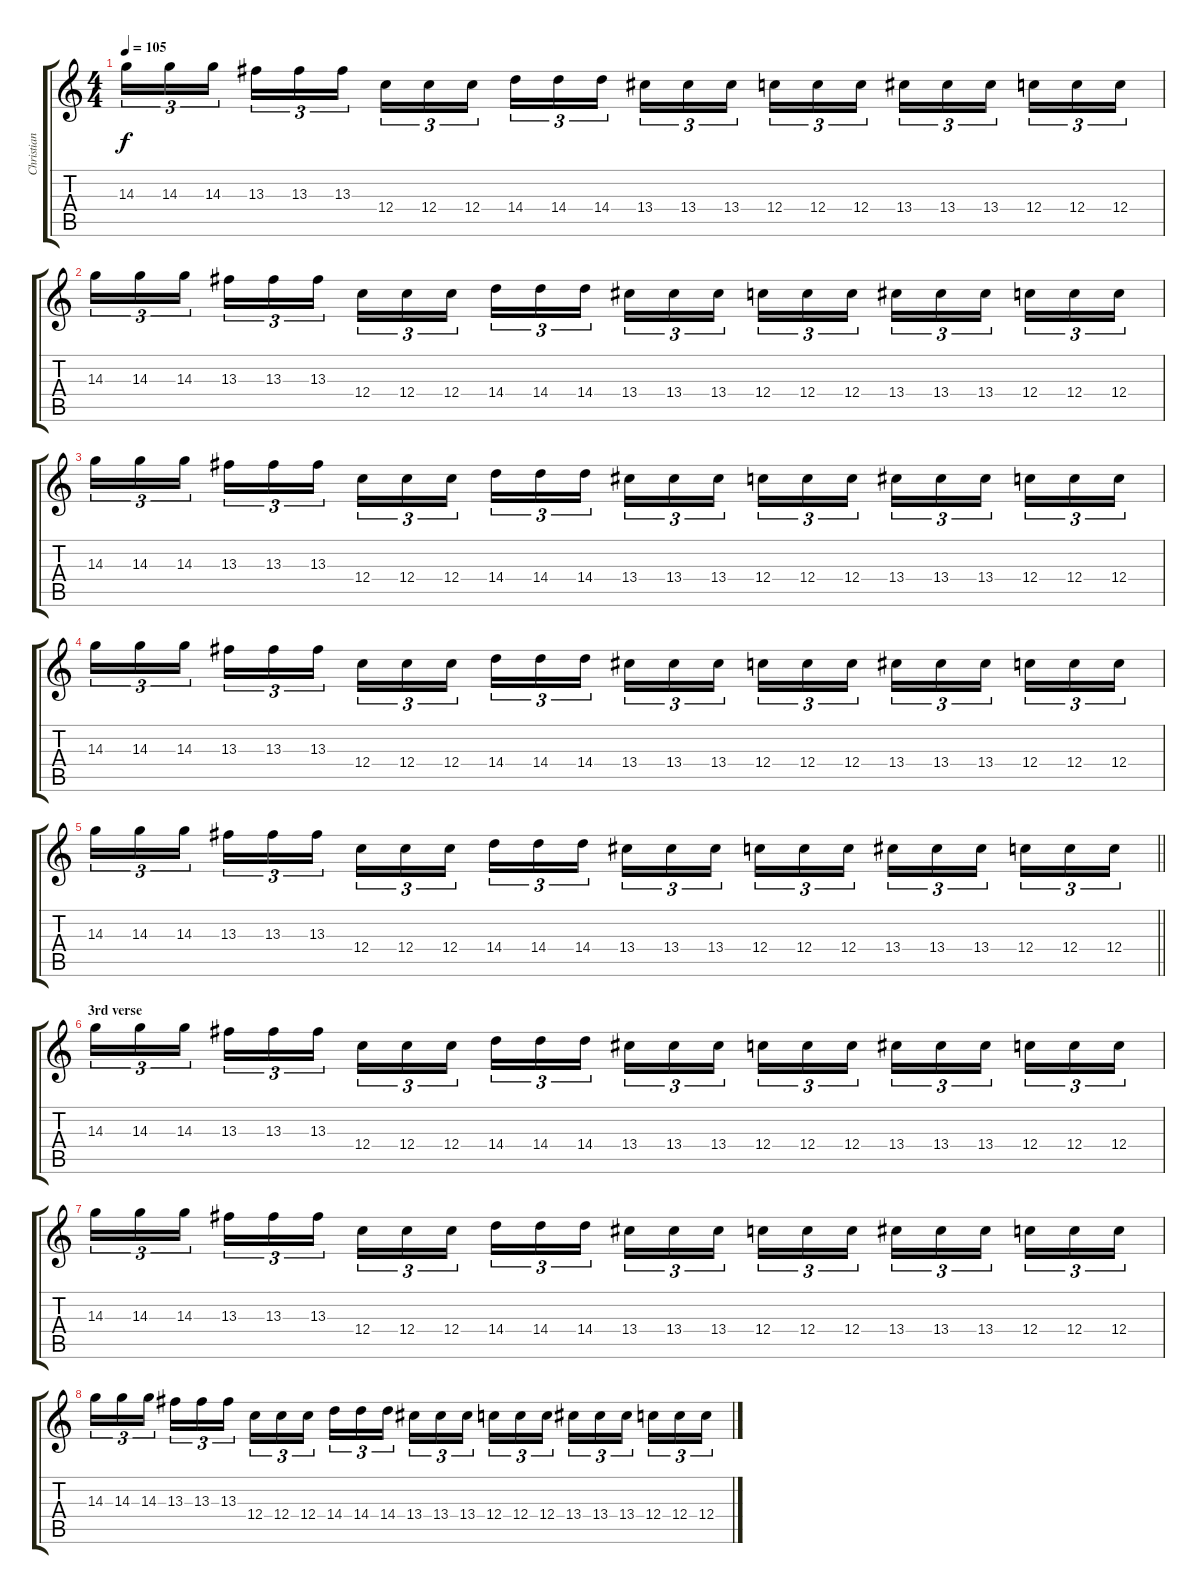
\track ("Christian" "Christian") {instrument distortionguitar}
\staff {score tabs}
\tuning (D4 A3 F3 C3 G2 D2) {hide}
\ts (4 4)
\tempo 105
\clef g2
\ks c
14.3.16{tu (3 2) dy f} 14.3.16{tu (3 2)} 14.3.16{tu (3 2) beam splitsecondary} 13.3.16{tu (3 2)} 13.3.16{tu (3 2)} 13.3.16{tu (3 2)} 12.4.16{tu (3 2)} 12.4.16{tu (3 2)} 12.4.16{tu (3 2) beam splitsecondary} 14.4.16{tu (3 2)} 14.4.16{tu (3 2)} 14.4.16{tu (3 2)} 13.4.16{tu (3 2)} 13.4.16{tu (3 2)} 13.4.16{tu (3 2) beam splitsecondary} 12.4.16{tu (3 2)} 12.4.16{tu (3 2)} 12.4.16{tu (3 2)} 13.4.16{tu (3 2)} 13.4.16{tu (3 2)} 13.4.16{tu (3 2) beam splitsecondary} 12.4.16{tu (3 2)} 12.4.16{tu (3 2)} 12.4.16{tu (3 2)} |
14.3.16{tu (3 2)} 14.3.16{tu (3 2)} 14.3.16{tu (3 2) beam splitsecondary} 13.3.16{tu (3 2)} 13.3.16{tu (3 2)} 13.3.16{tu (3 2)} 12.4.16{tu (3 2)} 12.4.16{tu (3 2)} 12.4.16{tu (3 2) beam splitsecondary} 14.4.16{tu (3 2)} 14.4.16{tu (3 2)} 14.4.16{tu (3 2)} 13.4.16{tu (3 2)} 13.4.16{tu (3 2)} 13.4.16{tu (3 2) beam splitsecondary} 12.4.16{tu (3 2)} 12.4.16{tu (3 2)} 12.4.16{tu (3 2)} 13.4.16{tu (3 2)} 13.4.16{tu (3 2)} 13.4.16{tu (3 2) beam splitsecondary} 12.4.16{tu (3 2)} 12.4.16{tu (3 2)} 12.4.16{tu (3 2)} |
14.3.16{tu (3 2)} 14.3.16{tu (3 2)} 14.3.16{tu (3 2) beam splitsecondary} 13.3.16{tu (3 2)} 13.3.16{tu (3 2)} 13.3.16{tu (3 2)} 12.4.16{tu (3 2)} 12.4.16{tu (3 2)} 12.4.16{tu (3 2) beam splitsecondary} 14.4.16{tu (3 2)} 14.4.16{tu (3 2)} 14.4.16{tu (3 2)} 13.4.16{tu (3 2)} 13.4.16{tu (3 2)} 13.4.16{tu (3 2) beam splitsecondary} 12.4.16{tu (3 2)} 12.4.16{tu (3 2)} 12.4.16{tu (3 2)} 13.4.16{tu (3 2)} 13.4.16{tu (3 2)} 13.4.16{tu (3 2) beam splitsecondary} 12.4.16{tu (3 2)} 12.4.16{tu (3 2)} 12.4.16{tu (3 2)} |
14.3.16{tu (3 2)} 14.3.16{tu (3 2)} 14.3.16{tu (3 2) beam splitsecondary} 13.3.16{tu (3 2)} 13.3.16{tu (3 2)} 13.3.16{tu (3 2)} 12.4.16{tu (3 2)} 12.4.16{tu (3 2)} 12.4.16{tu (3 2) beam splitsecondary} 14.4.16{tu (3 2)} 14.4.16{tu (3 2)} 14.4.16{tu (3 2)} 13.4.16{tu (3 2)} 13.4.16{tu (3 2)} 13.4.16{tu (3 2) beam splitsecondary} 12.4.16{tu (3 2)} 12.4.16{tu (3 2)} 12.4.16{tu (3 2)} 13.4.16{tu (3 2)} 13.4.16{tu (3 2)} 13.4.16{tu (3 2) beam splitsecondary} 12.4.16{tu (3 2)} 12.4.16{tu (3 2)} 12.4.16{tu (3 2)} |
\barLineRight lightlight
14.3.16{tu (3 2)} 14.3.16{tu (3 2)} 14.3.16{tu (3 2) beam splitsecondary} 13.3.16{tu (3 2)} 13.3.16{tu (3 2)} 13.3.16{tu (3 2)} 12.4.16{tu (3 2)} 12.4.16{tu (3 2)} 12.4.16{tu (3 2) beam splitsecondary} 14.4.16{tu (3 2)} 14.4.16{tu (3 2)} 14.4.16{tu (3 2)} 13.4.16{tu (3 2)} 13.4.16{tu (3 2)} 13.4.16{tu (3 2) beam splitsecondary} 12.4.16{tu (3 2)} 12.4.16{tu (3 2)} 12.4.16{tu (3 2)} 13.4.16{tu (3 2)} 13.4.16{tu (3 2)} 13.4.16{tu (3 2) beam splitsecondary} 12.4.16{tu (3 2)} 12.4.16{tu (3 2)} 12.4.16{tu (3 2)} |
\section ("" "3rd verse")
14.3.16{tu (3 2)} 14.3.16{tu (3 2)} 14.3.16{tu (3 2) beam splitsecondary} 13.3.16{tu (3 2)} 13.3.16{tu (3 2)} 13.3.16{tu (3 2)} 12.4.16{tu (3 2)} 12.4.16{tu (3 2)} 12.4.16{tu (3 2) beam splitsecondary} 14.4.16{tu (3 2)} 14.4.16{tu (3 2)} 14.4.16{tu (3 2)} 13.4.16{tu (3 2)} 13.4.16{tu (3 2)} 13.4.16{tu (3 2) beam splitsecondary} 12.4.16{tu (3 2)} 12.4.16{tu (3 2)} 12.4.16{tu (3 2)} 13.4.16{tu (3 2)} 13.4.16{tu (3 2)} 13.4.16{tu (3 2) beam splitsecondary} 12.4.16{tu (3 2)} 12.4.16{tu (3 2)} 12.4.16{tu (3 2)} |
14.3.16{tu (3 2)} 14.3.16{tu (3 2)} 14.3.16{tu (3 2) beam splitsecondary} 13.3.16{tu (3 2)} 13.3.16{tu (3 2)} 13.3.16{tu (3 2)} 12.4.16{tu (3 2)} 12.4.16{tu (3 2)} 12.4.16{tu (3 2) beam splitsecondary} 14.4.16{tu (3 2)} 14.4.16{tu (3 2)} 14.4.16{tu (3 2)} 13.4.16{tu (3 2)} 13.4.16{tu (3 2)} 13.4.16{tu (3 2) beam splitsecondary} 12.4.16{tu (3 2)} 12.4.16{tu (3 2)} 12.4.16{tu (3 2)} 13.4.16{tu (3 2)} 13.4.16{tu (3 2)} 13.4.16{tu (3 2) beam splitsecondary} 12.4.16{tu (3 2)} 12.4.16{tu (3 2)} 12.4.16{tu (3 2)} |
14.3.16{tu (3 2)} 14.3.16{tu (3 2)} 14.3.16{tu (3 2) beam splitsecondary} 13.3.16{tu (3 2)} 13.3.16{tu (3 2)} 13.3.16{tu (3 2)} 12.4.16{tu (3 2)} 12.4.16{tu (3 2)} 12.4.16{tu (3 2) beam splitsecondary} 14.4.16{tu (3 2)} 14.4.16{tu (3 2)} 14.4.16{tu (3 2)} 13.4.16{tu (3 2)} 13.4.16{tu (3 2)} 13.4.16{tu (3 2) beam splitsecondary} 12.4.16{tu (3 2)} 12.4.16{tu (3 2)} 12.4.16{tu (3 2)} 13.4.16{tu (3 2)} 13.4.16{tu (3 2)} 13.4.16{tu (3 2) beam splitsecondary} 12.4.16{tu (3 2)} 12.4.16{tu (3 2)} 12.4.16{tu (3 2)}
